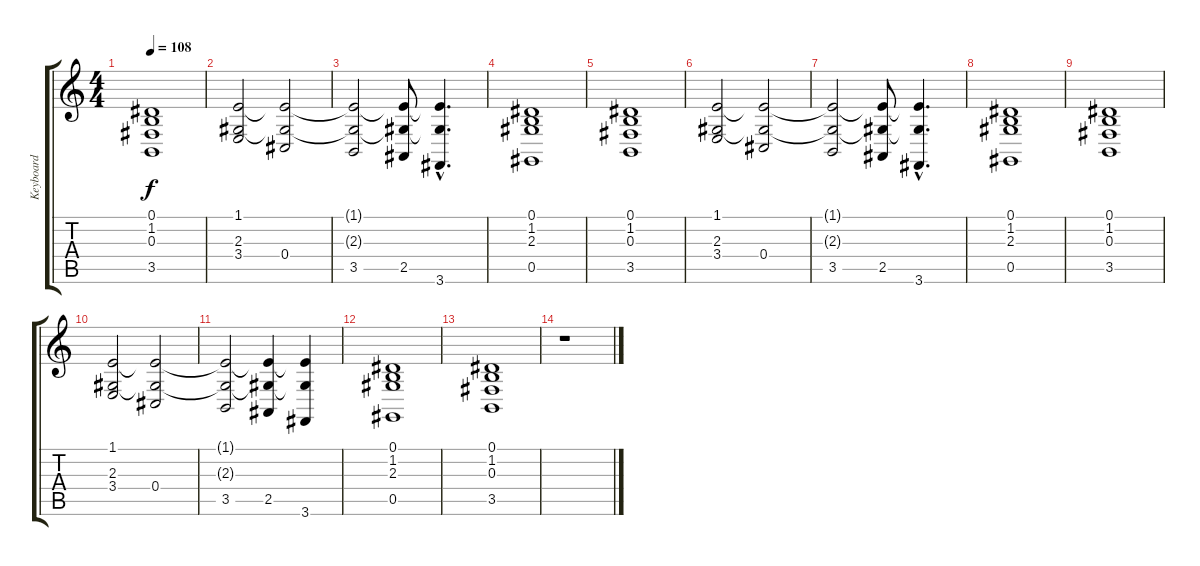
\track ("Keyboard" "Keyboard") {instrument synthstrings2}
\staff {score tabs}
\tuning (Eb4 Bb3 Gb3 Db3 Ab2 Eb2) {hide}
\ts (4 4)
\tempo 108
\clef g2
\ks c
(0.1 1.2 0.3 3.5).1{dy f} |
(1.1 2.3 3.4).2 (1.1{t} 2.3{t} 0.4).2 |
(1.1{t} 2.3{t} 3.5).2 (1.1{t} 2.3{t} 2.5).8 (1.1{hac t} 2.3{hac t} 3.6{hac}).4{d} |
(0.1 1.2 2.3 0.5).1{volume 5} |
(0.1 1.2 0.3 3.5).1 |
(1.1 2.3 3.4).2 (1.1{t} 2.3{t} 0.4).2 |
(1.1{t} 2.3{t} 3.5).2 (1.1{t} 2.3{t} 2.5).8 (1.1{hac t} 2.3{hac t} 3.6{hac}).4{d} |
(0.1 1.2 2.3 0.5).1{volume 2} |
(0.1 1.2 0.3 3.5).1 |
(1.1 2.3 3.4).2 (1.1{t} 2.3{t} 0.4).2 |
(1.1{t} 2.3{t} 3.5).2 (1.1{t} 2.3{t} 2.5).4 (1.1{t} 2.3{t} 3.6).4 |
(0.1 1.2 2.3 0.5).1{volume 0} |
(0.1 1.2 0.3 3.5).1 |
r.1
